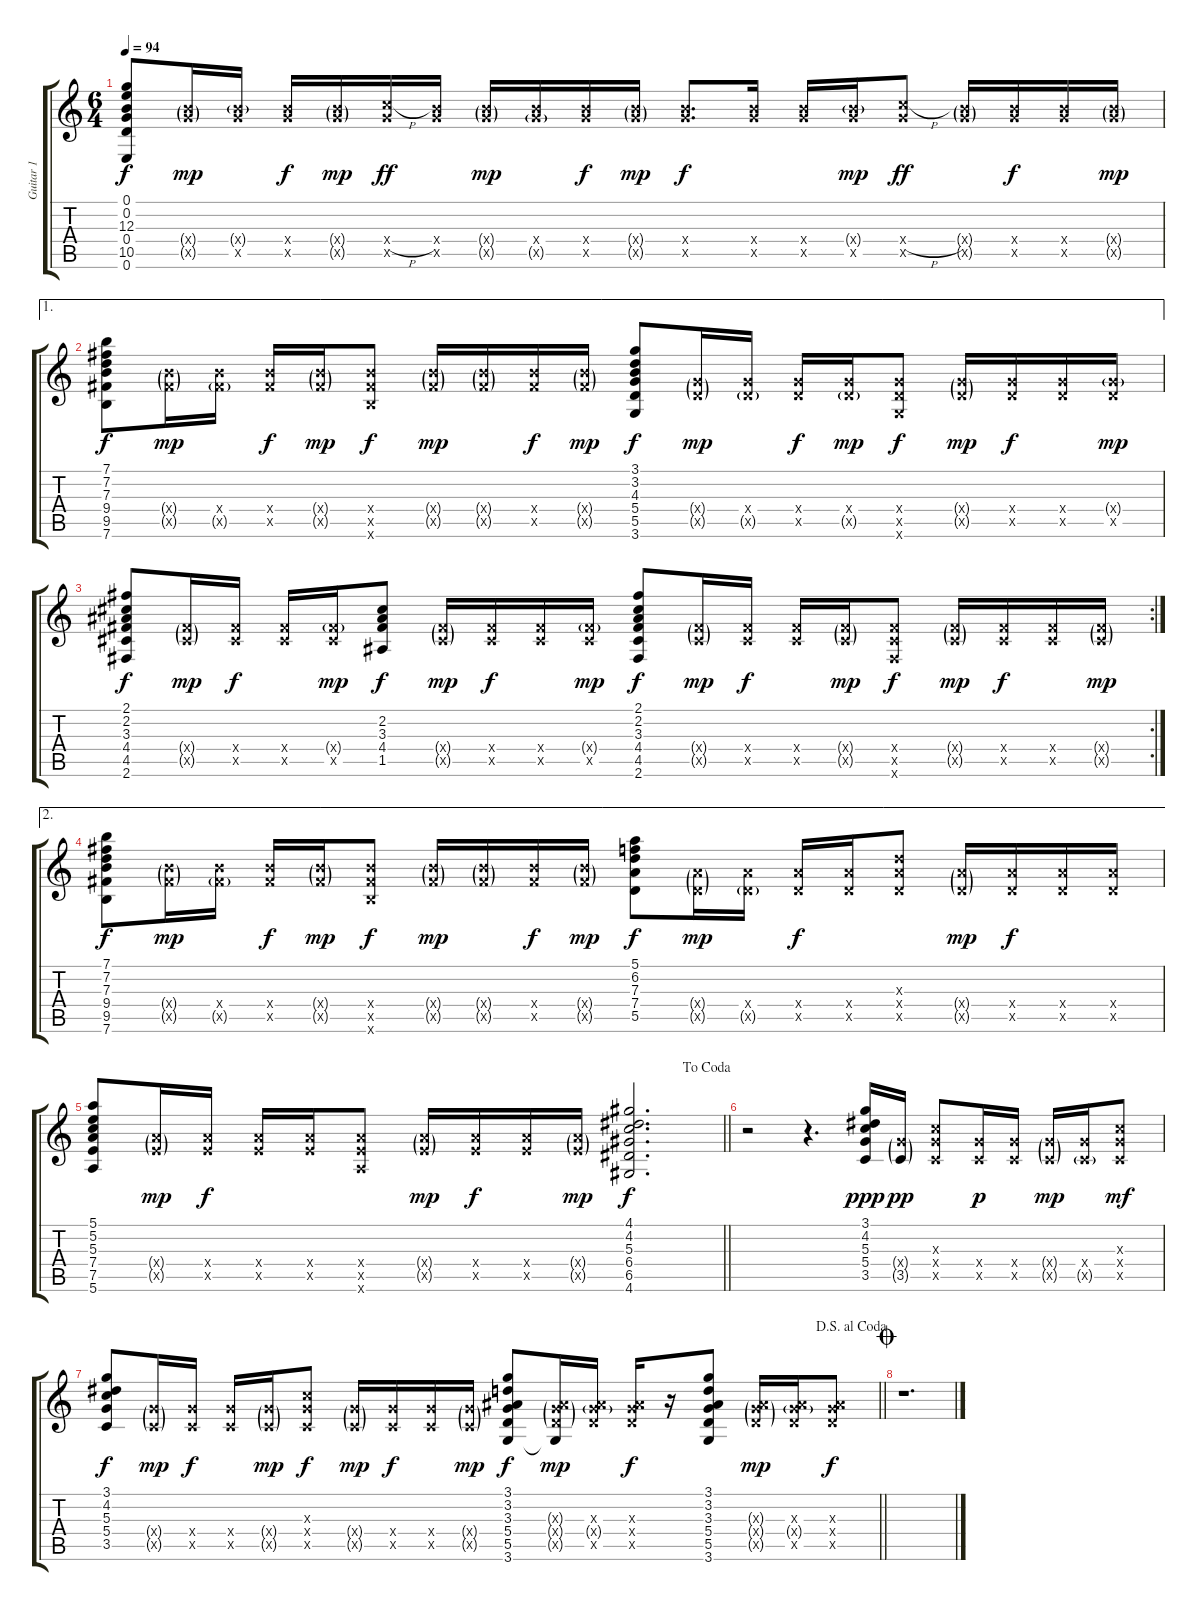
\track ("Guitar 1" "Guitar 1") {instrument acousticguitarsteel}
\staff {score tabs}
\tuning (E4 B3 G3 D3 A2 E2) {hide}
\ts (6 4)
\tempo 94
\clef g2
\ks c
(0.1 0.2 12.3 0.4 10.5 0.6).8{dy f} (9.4{g x} 10.5{g x}).16{dy mp} (9.4{g x} 10.5{x}).16 (9.4{x} 10.5{x}).16{dy f} (9.4{g x} 10.5{g x}).16{dy mp} (10.4{h x} 10.5{x}).16{dy ff} (9.4{x} 10.5{x}).16 (9.4{g x} 10.5{g x}).16{dy mp} (9.4{x} 10.5{g x}).16 (9.4{x} 10.5{x}).16{dy f} (9.4{g x} 10.5{g x}).16{dy mp} (9.4{x} 10.5{x}).8{d dy f} (9.4{x} 10.5{x}).16 (9.4{x} 10.5{x}).16 (9.4{g x} 10.5{x}).16{dy mp} (10.4{h x} 10.5{x}).8{dy ff} (9.4{g x} 10.5{g x}).16 (9.4{x} 10.5{x}).16{dy f} (9.4{x} 10.5{x}).16 (9.4{g x} 10.5{g x}).16{dy mp} |
\ae 1
(7.1 7.2 7.3 9.4 9.5 7.6).8{dy f} (9.4{g x} 9.5{g x}).16{dy mp} (9.4{x} 9.5{g x}).16 (9.4{x} 9.5{x}).16{dy f} (9.4{g x} 9.5{g x}).16{dy mp} (9.4{x} 9.5{x} 7.6{x}).8{dy f} (9.4{g x} 9.5{g x}).16{dy mp} (9.4{g x} 9.5{g x}).16 (9.4{x} 9.5{x}).16{dy f} (9.4{g x} 9.5{g x}).16{dy mp} (3.1 3.2 4.3 5.4 5.5 3.6).8{dy f} (5.4{g x} 5.5{g x}).16{dy mp} (5.4{x} 5.5{g x}).16 (5.4{x} 5.5{x}).16{dy f} (5.4{x} 5.5{g x}).16{dy mp} (5.4{x} 5.5{x} 3.6{x}).8{dy f} (5.4{g x} 5.5{g x}).16{dy mp} (5.4{x} 5.5{x}).16{dy f} (5.4{x} 5.5{x}).16 (5.4{g x} 5.5{x}).16{dy mp} |
\rc 2
(2.1 2.2 3.3 4.4 4.5 2.6).8{dy f} (4.4{g x} 4.5{g x}).16{dy mp} (4.4{x} 4.5{x}).16{dy f} (4.4{x} 4.5{x}).16 (4.4{g x} 4.5{x}).16{dy mp} (2.2 3.3 4.4 1.5).8{dy f} (4.4{g x} 4.5{g x}).16{dy mp} (4.4{x} 4.5{x}).16{dy f} (4.4{x} 4.5{x}).16 (4.4{g x} 4.5{x}).16{dy mp} (2.1 2.2 3.3 4.4 4.5 2.6).8{dy f} (4.4{g x} 4.5{g x}).16{dy mp} (4.4{x} 4.5{x}).16{dy f} (4.4{x} 4.5{x}).16 (4.4{g x} 4.5{g x}).16{dy mp} (4.4{x} 4.5{x} 2.6{x}).8{dy f} (4.4{g x} 4.5{g x}).16{dy mp} (4.4{x} 4.5{x}).16{dy f} (4.4{x} 4.5{x}).16 (4.4{g x} 4.5{g x}).16{dy mp} |
\ae 2
(7.1 7.2 7.3 9.4 9.5 7.6).8{dy f} (9.4{g x} 9.5{g x}).16{dy mp} (9.4{x} 9.5{g x}).16 (9.4{x} 9.5{x}).16{dy f} (9.4{g x} 9.5{g x}).16{dy mp} (9.4{x} 9.5{x} 7.6{x}).8{dy f} (9.4{g x} 9.5{g x}).16{dy mp} (9.4{g x} 9.5{g x}).16 (9.4{x} 9.5{x}).16{dy f} (9.4{g x} 9.5{g x}).16{dy mp} (5.1 6.2 7.3 7.4 5.5).8{dy f} (7.4{g x} 5.5{g x}).16{dy mp} (7.4{x} 5.5{g x}).16 (7.4{x} 5.5{x}).16{dy f} (7.4{x} 5.5{x}).16 (7.3{x} 7.4{x} 5.5{x}).8 (7.4{g x} 5.5{g x}).16{dy mp} (7.4{x} 5.5{x}).16{dy f} (7.4{x} 5.5{x}).16 (7.4{x} 5.5{x}).16 |
\jump dacoda
\barLineRight lightlight
(5.1 5.2 5.3 7.4 7.5 5.6).8 (7.4{g x} 7.5{g x}).16{dy mp} (7.4{x} 7.5{x}).16{dy f} (7.4{x} 7.5{x}).16 (7.4{x} 7.5{x}).16 (7.4{x} 7.5{x} 5.6{x}).8 (7.4{g x} 7.5{g x}).16{dy mp} (7.4{x} 7.5{x}).16{dy f} (7.4{x} 7.5{x}).16 (7.4{g x} 7.5{g x}).16{dy mp} (4.1 4.2 5.3 6.4 6.5 4.6).2{d dy f} |
r.2 r.4{d} (3.1 4.2 5.3 5.4 3.5).16{dy ppp} (5.4{g x} 3.5{g}).16{dy pp} (5.3{x} 5.4{x} 3.5{x}).8 (5.4{x} 3.5{x}).16{dy p} (5.4{x} 3.5{x}).16 (5.4{g x} 3.5{g x}).16{dy mp} (5.4{x} 3.5{g x}).16 (5.3{x} 5.4{x} 3.5{x}).8{dy mf} |
\jump dalsegnoalcoda
\barLineRight lightlight
(3.1 4.2 5.3 5.4 3.5).8{dy f} (5.4{g x} 3.5{g x}).16{dy mp} (5.4{x} 3.5{x}).16{dy f} (5.4{x} 3.5{x}).16 (5.4{g x} 3.5{g x}).16{dy mp} (5.3{x} 5.4{x} 3.5{x}).8{dy f} (5.4{g x} 3.5{g x}).16{dy mp} (5.4{x} 3.5{x}).16{dy f} (5.4{x} 3.5{x}).16 (5.4{g x} 3.5{g x}).16{dy mp} (3.1 3.2 3.3 5.4 5.5 3.6).8{dy f} (3.3{g x} 5.4{g x} 5.5{g x} 3.6{t}).16{dy mp} (3.3{x} 5.4{g x} 5.5{x}).16 (3.3{x} 5.4{x} 5.5{x}).16{dy f} r.16 (3.1 3.2 3.3 5.4 5.5 3.6).8 (3.3{g x} 5.4{g x} 5.5{g x}).16{dy mp} (3.3{x} 5.4{g x} 5.5{x}).16 (3.3{x} 5.4{x} 5.5{x}).8{dy f} |
\jump coda
r.1{d}
